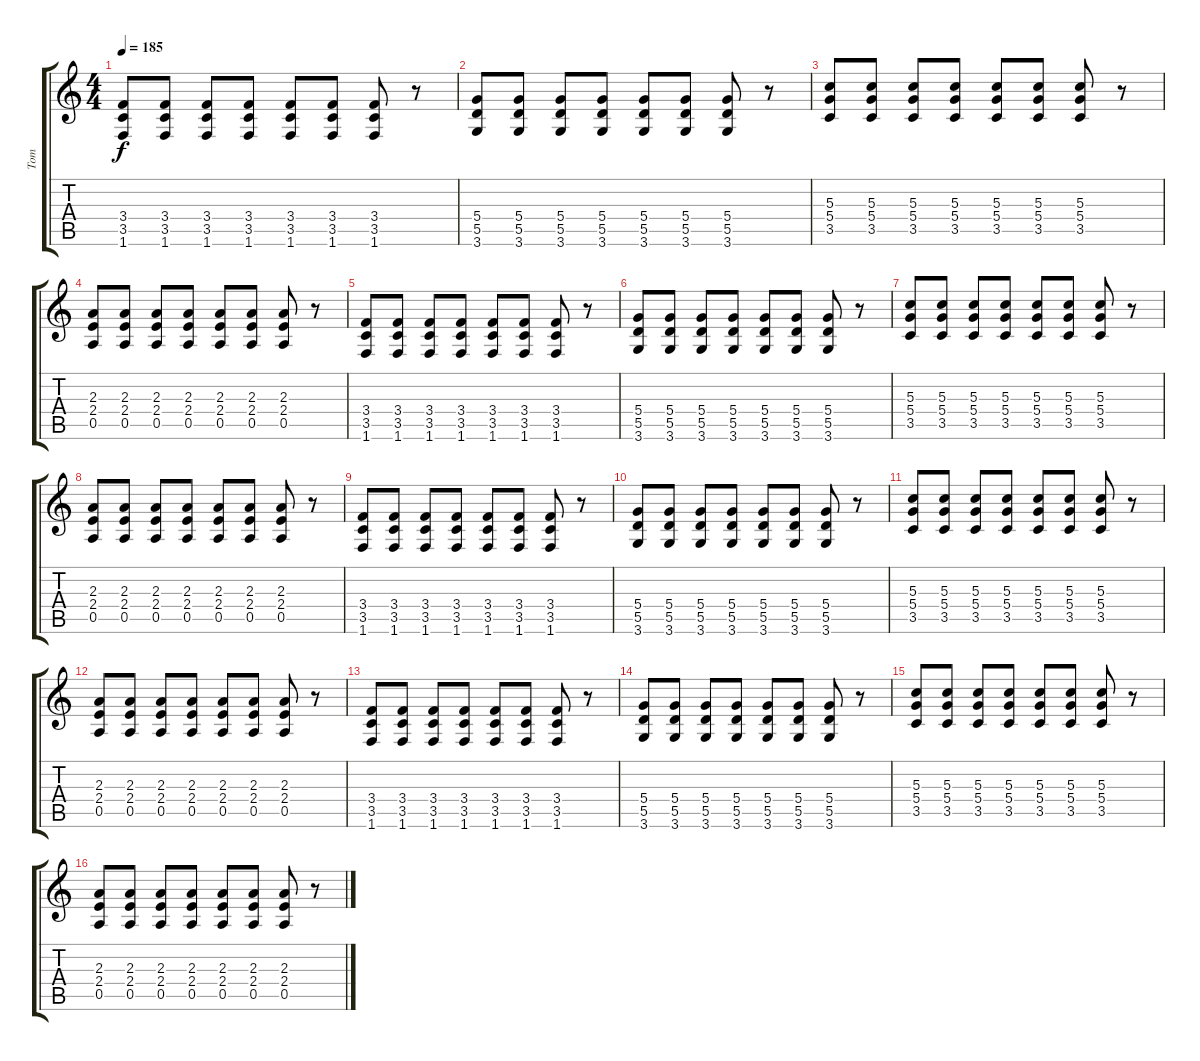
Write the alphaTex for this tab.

\track ("Tom" "Tom") {instrument distortionguitar}
\staff {score tabs}
\tuning (E4 B3 G3 D3 A2 E2) {hide}
\ts (4 4)
\tempo 185
\clef g2
\ks c
(3.4 3.5 1.6).8{dy f} (3.4 3.5 1.6).8 (3.4 3.5 1.6).8 (3.4 3.5 1.6).8 (3.4 3.5 1.6).8 (3.4 3.5 1.6).8 (3.4 3.5 1.6).8 r.8 |
(5.4 5.5 3.6).8 (5.4 5.5 3.6).8 (5.4 5.5 3.6).8 (5.4 5.5 3.6).8 (5.4 5.5 3.6).8 (5.4 5.5 3.6).8 (5.4 5.5 3.6).8 r.8 |
(5.3 5.4 3.5).8{instrument electricguitarmuted} (5.3 5.4 3.5).8 (5.3 5.4 3.5).8 (5.3 5.4 3.5).8 (5.3 5.4 3.5).8 (5.3 5.4 3.5).8 (5.3 5.4 3.5).8 r.8 |
(2.3 2.4 0.5).8 (2.3 2.4 0.5).8 (2.3 2.4 0.5).8 (2.3 2.4 0.5).8 (2.3 2.4 0.5).8 (2.3 2.4 0.5).8 (2.3 2.4 0.5).8 r.8 |
(3.4 3.5 1.6).8 (3.4 3.5 1.6).8 (3.4 3.5 1.6).8 (3.4 3.5 1.6).8 (3.4 3.5 1.6).8 (3.4 3.5 1.6).8 (3.4 3.5 1.6).8 r.8 |
(5.4 5.5 3.6).8 (5.4 5.5 3.6).8 (5.4 5.5 3.6).8 (5.4 5.5 3.6).8 (5.4 5.5 3.6).8 (5.4 5.5 3.6).8 (5.4 5.5 3.6).8 r.8 |
(5.3 5.4 3.5).8 (5.3 5.4 3.5).8 (5.3 5.4 3.5).8 (5.3 5.4 3.5).8 (5.3 5.4 3.5).8 (5.3 5.4 3.5).8 (5.3 5.4 3.5).8 r.8 |
(2.3 2.4 0.5).8 (2.3 2.4 0.5).8 (2.3 2.4 0.5).8 (2.3 2.4 0.5).8 (2.3 2.4 0.5).8 (2.3 2.4 0.5).8 (2.3 2.4 0.5).8 r.8 |
(3.4 3.5 1.6).8 (3.4 3.5 1.6).8 (3.4 3.5 1.6).8 (3.4 3.5 1.6).8 (3.4 3.5 1.6).8 (3.4 3.5 1.6).8 (3.4 3.5 1.6).8 r.8 |
(5.4 5.5 3.6).8 (5.4 5.5 3.6).8 (5.4 5.5 3.6).8 (5.4 5.5 3.6).8 (5.4 5.5 3.6).8 (5.4 5.5 3.6).8 (5.4 5.5 3.6).8 r.8 |
(5.3 5.4 3.5).8{instrument electricguitarmuted} (5.3 5.4 3.5).8 (5.3 5.4 3.5).8 (5.3 5.4 3.5).8 (5.3 5.4 3.5).8 (5.3 5.4 3.5).8 (5.3 5.4 3.5).8 r.8 |
(2.3 2.4 0.5).8 (2.3 2.4 0.5).8 (2.3 2.4 0.5).8 (2.3 2.4 0.5).8 (2.3 2.4 0.5).8 (2.3 2.4 0.5).8 (2.3 2.4 0.5).8 r.8 |
(3.4 3.5 1.6).8 (3.4 3.5 1.6).8 (3.4 3.5 1.6).8 (3.4 3.5 1.6).8 (3.4 3.5 1.6).8 (3.4 3.5 1.6).8 (3.4 3.5 1.6).8 r.8 |
(5.4 5.5 3.6).8 (5.4 5.5 3.6).8 (5.4 5.5 3.6).8 (5.4 5.5 3.6).8 (5.4 5.5 3.6).8 (5.4 5.5 3.6).8 (5.4 5.5 3.6).8 r.8 |
(5.3 5.4 3.5).8 (5.3 5.4 3.5).8 (5.3 5.4 3.5).8 (5.3 5.4 3.5).8 (5.3 5.4 3.5).8 (5.3 5.4 3.5).8 (5.3 5.4 3.5).8 r.8 |
(2.3 2.4 0.5).8 (2.3 2.4 0.5).8 (2.3 2.4 0.5).8 (2.3 2.4 0.5).8 (2.3 2.4 0.5).8 (2.3 2.4 0.5).8 (2.3 2.4 0.5).8 r.8
